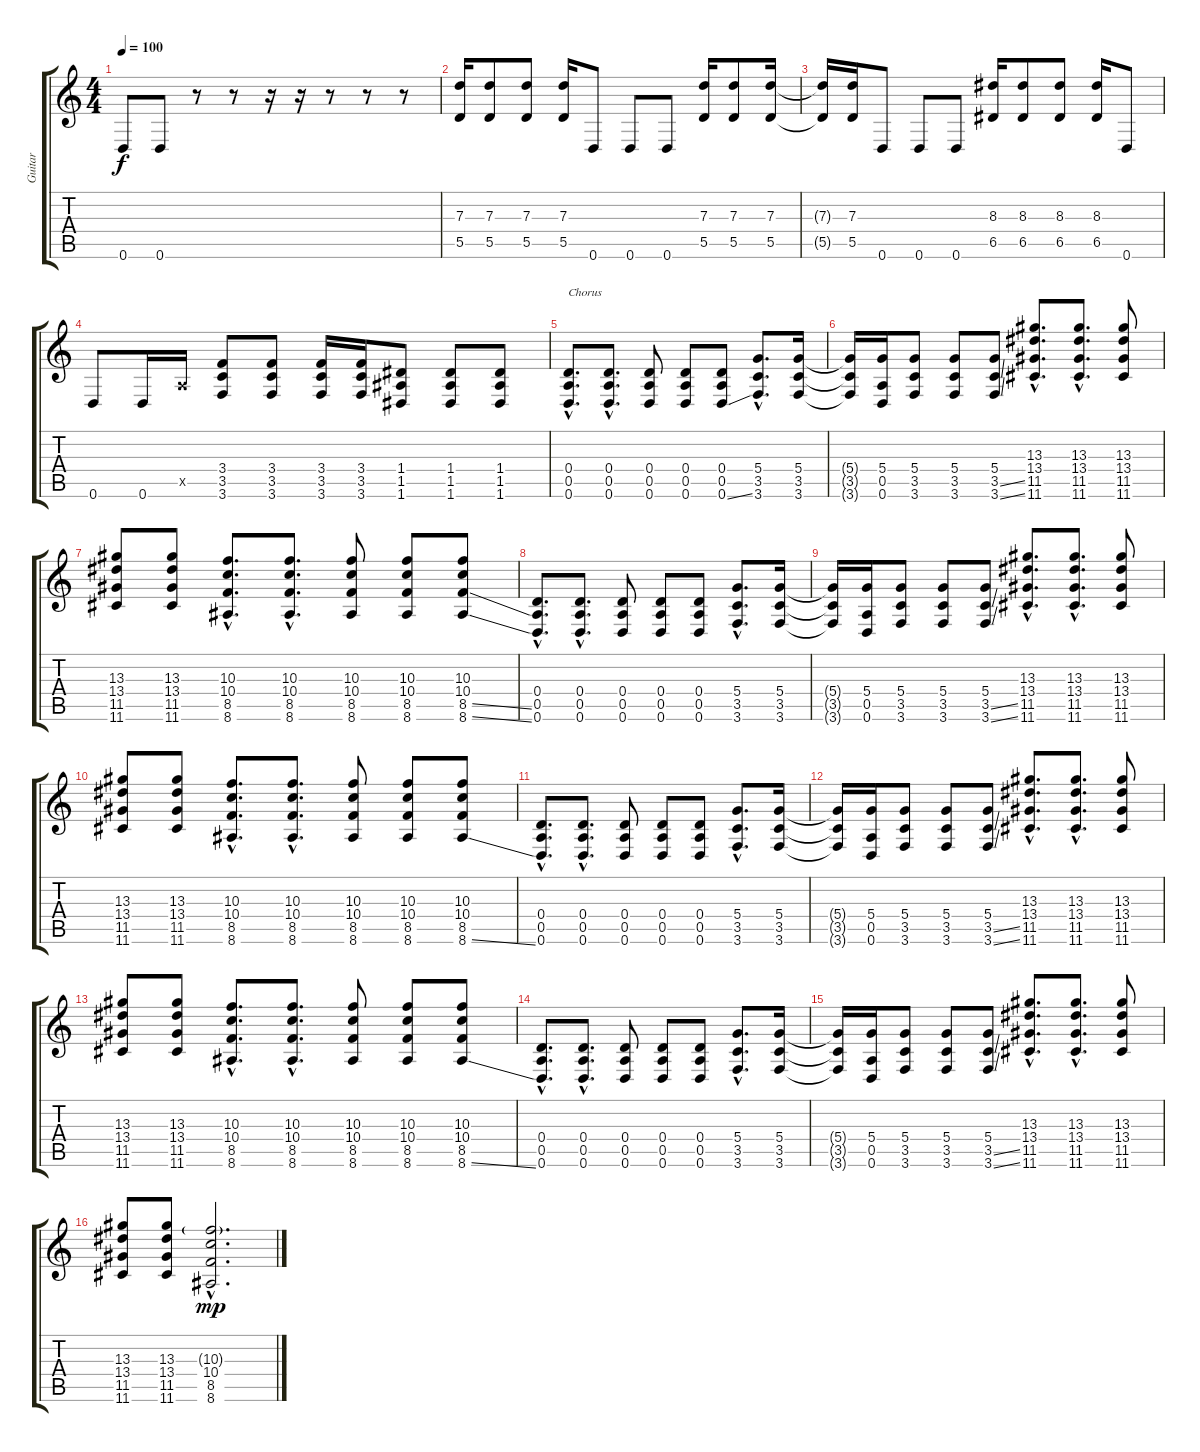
\track ("Guitar" "Guitar") {instrument overdrivenguitar}
\staff {score tabs}
\tuning (E4 B3 G3 D3 A2 D2) {hide}
\ts (4 4)
\tempo 100
\clef g2
\ks c
0.6.8{dy f} 0.6.8 r.8 r.8 r.16 r.16 r.8 r.8 r.8 |
(7.3 5.5).16 (7.3 5.5).8 (7.3 5.5).8 (7.3 5.5).16 0.6.8 0.6.8 0.6.8 (7.3 5.5).16 (7.3 5.5).8 (7.3 5.5).16 |
(7.3{t} 5.5{t}).16 (7.3 5.5).16 0.6.8 0.6.8 0.6.8 (8.3 6.5).16 (8.3 6.5).8 (8.3 6.5).8 (8.3 6.5).16 0.6.8 |
0.6.8 0.6.16 0.5{x}.16 (3.4 3.5 3.6).8 (3.4 3.5 3.6).8 (3.4 3.5 3.6).16 (3.4 3.5 3.6).16 (1.4 1.5 1.6).8 (1.4 1.5 1.6).8 (1.4 1.5 1.6).8 |
(0.4{hac} 0.5{hac} 0.6{hac}).8{d txt "Chorus"} (0.4{hac} 0.5{hac} 0.6{hac}).8{d} (0.4 0.5 0.6).8 (0.4 0.5 0.6).8 (0.4 0.5 0.6{ss}).8 (5.4{hac} 3.5{hac} 3.6{hac}).8{d} (5.4 3.5 3.6).16 |
(5.4{t} 3.5{t} 3.6{t}).16 (5.4 0.5 0.6).16 (5.4 3.5 3.6).8 (5.4 3.5 3.6).8 (5.4 3.5{ss} 3.6{ss}).8 (13.3{hac} 13.4{hac} 11.5{hac} 11.6{hac}).8{d} (13.3{hac} 13.4{hac} 11.5{hac} 11.6{hac}).8{d} (13.3 13.4 11.5 11.6).8 |
(13.3 13.4 11.5 11.6).8 (13.3 13.4 11.5 11.6).8 (10.3{hac} 10.4{hac} 8.5{hac} 8.6{hac}).8{d} (10.3{hac} 10.4{hac} 8.5{hac} 8.6{hac}).8{d} (10.3 10.4 8.5 8.6).8 (10.3 10.4 8.5 8.6).8 (10.3 10.4 8.5{ss} 8.6{ss}).8 |
(0.4{hac} 0.5{hac} 0.6{hac}).8{d} (0.4{hac} 0.5{hac} 0.6{hac}).8{d} (0.4 0.5 0.6).8 (0.4 0.5 0.6).8 (0.4 0.5 0.6).8 (5.4{hac} 3.5{hac} 3.6{hac}).8{d} (5.4 3.5 3.6).16 |
(5.4{t} 3.5{t} 3.6{t}).16 (5.4 0.5 0.6).16 (5.4 3.5 3.6).8 (5.4 3.5 3.6).8 (5.4 3.5{ss} 3.6{ss}).8 (13.3{hac} 13.4{hac} 11.5{hac} 11.6{hac}).8{d} (13.3{hac} 13.4{hac} 11.5{hac} 11.6{hac}).8{d} (13.3 13.4 11.5 11.6).8 |
(13.3 13.4 11.5 11.6).8 (13.3 13.4 11.5 11.6).8 (10.3{hac} 10.4{hac} 8.5{hac} 8.6{hac}).8{d} (10.3{hac} 10.4{hac} 8.5{hac} 8.6{hac}).8{d} (10.3 10.4 8.5 8.6).8 (10.3 10.4 8.5 8.6).8 (10.3 10.4 8.5 8.6{ss}).8 |
(0.4{hac} 0.5{hac} 0.6{hac}).8{d} (0.4{hac} 0.5{hac} 0.6{hac}).8{d} (0.4 0.5 0.6).8 (0.4 0.5 0.6).8 (0.4 0.5 0.6).8 (5.4{hac} 3.5{hac} 3.6{hac}).8{d} (5.4 3.5 3.6).16 |
(5.4{t} 3.5{t} 3.6{t}).16 (5.4 0.5 0.6).16 (5.4 3.5 3.6).8 (5.4 3.5 3.6).8 (5.4 3.5{ss} 3.6{ss}).8 (13.3{hac} 13.4{hac} 11.5{hac} 11.6{hac}).8{d} (13.3{hac} 13.4{hac} 11.5{hac} 11.6{hac}).8{d} (13.3 13.4 11.5 11.6).8 |
(13.3 13.4 11.5 11.6).8 (13.3 13.4 11.5 11.6).8 (10.3{hac} 10.4{hac} 8.5{hac} 8.6{hac}).8{d} (10.3{hac} 10.4{hac} 8.5{hac} 8.6{hac}).8{d} (10.3 10.4 8.5 8.6).8 (10.3 10.4 8.5 8.6).8 (10.3 10.4 8.5 8.6{ss}).8 |
(0.4{hac} 0.5{hac} 0.6{hac}).8{d} (0.4{hac} 0.5{hac} 0.6{hac}).8{d} (0.4 0.5 0.6).8 (0.4 0.5 0.6).8 (0.4 0.5 0.6).8 (5.4{hac} 3.5{hac} 3.6{hac}).8{d} (5.4 3.5 3.6).16 |
(5.4{t} 3.5{t} 3.6{t}).16 (5.4 0.5 0.6).16 (5.4 3.5 3.6).8 (5.4 3.5 3.6).8 (5.4 3.5{ss} 3.6{ss}).8 (13.3{hac} 13.4{hac} 11.5{hac} 11.6{hac}).8{d} (13.3{hac} 13.4{hac} 11.5{hac} 11.6{hac}).8{d} (13.3 13.4 11.5 11.6).8 |
(13.3 13.4 11.5 11.6).8 (13.3 13.4 11.5 11.6).8 (10.3{g hac} 10.4{hac} 8.5{hac} 8.6{hac}).2{d dy mp}
